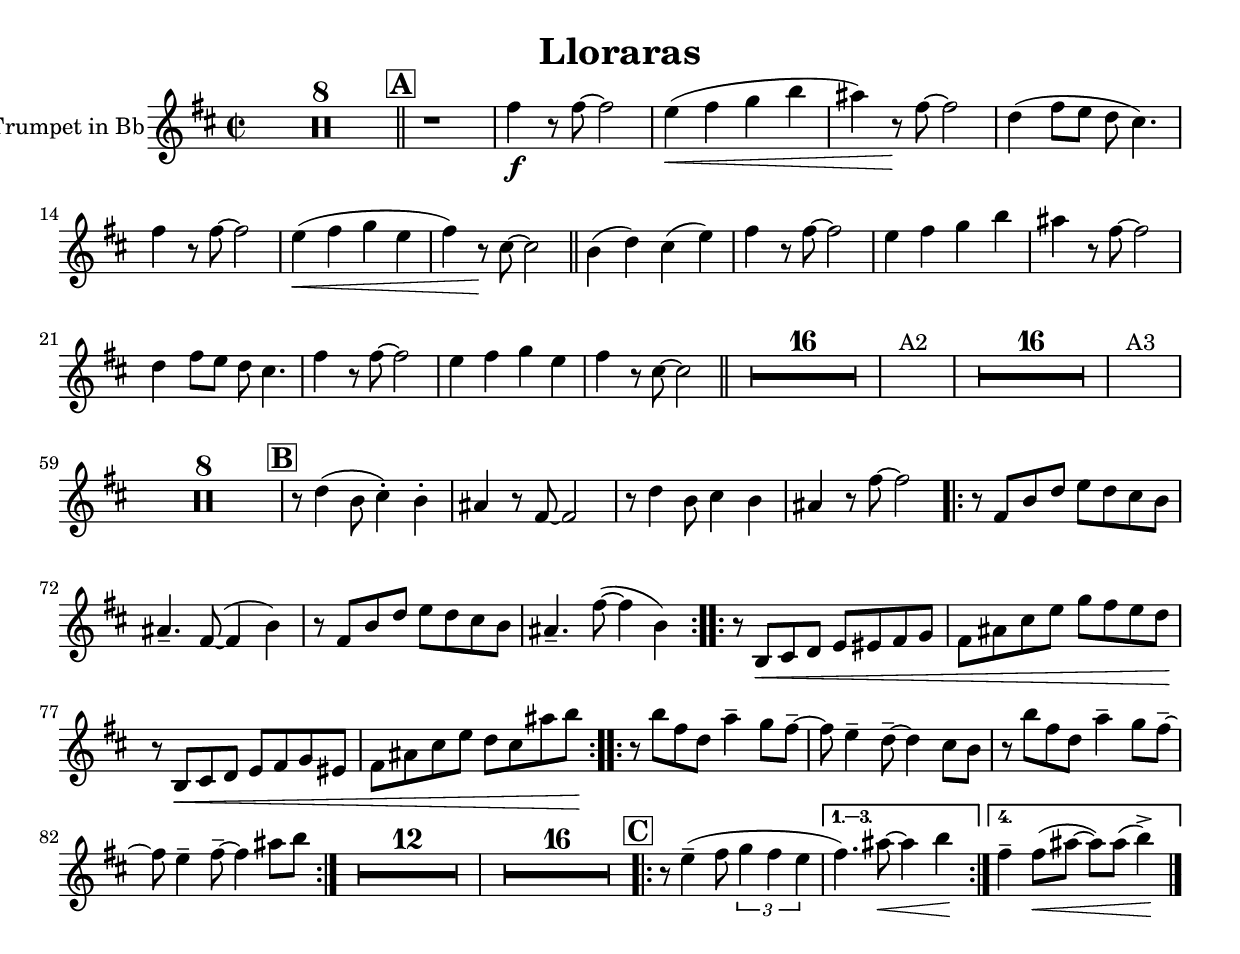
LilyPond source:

\version "2.18.2"

\header {
  title = "Lloraras"
}

global = {
  \set Score.markFormatter = #format-mark-box-letters
  \key a \minor
  \time 2/2
}

trumpetBb = \relative c'' {
  \global
  \compressFullBarRests
  \transposition bes
  R1*8 | \bar "||"
  \mark \default
  r1 | e4\f r8 e~ e2 | d4\<( e f a | gis4) r8\! e8~ e2 | c4( e8 d c b4.) |
       e4 r8 e~ e2 | d4\<( e f d | e4) r8\! b8~ b2 | \bar "||"
  a4( c) b( d) | e4 r8 e~ e2 | d4 e f a | gis4 r8 e8~ e2 | c4 e8 d c b4. |
             e4 r8 e~ e2 | d4 e f d | e4 r8 b8~ b2 \bar "||"
  R1*16 |
  s1^"A2"|
  R1*16 |
  s1^"A3"|
  R1*8 |
  \repeat volta 2
  \mark \default
  {r8 c4( a8 b4)-. a-. | gis r8 e~ e2 | r8 c'4 a8 b4 a | gis r8 e'~ e2 | }
  \repeat volta 2
  {r8 e, a c d c b a | gis4.-- e8~( e4 a) | r8 e a c d c b a | gis4.-- e'8~( e4 a,)}
  \repeat volta 2
  {r8 a,\< b c d dis e f | e gis b d f e d c\! | r8 a,\< b c d e f dis | e gis b d c b gis' a\!}
  \repeat volta 2
  {r8 a e c g'4-- f8 e~-- | e d4-- c8~-- c4 b8 a | r a' e c g'4-- f8 e~-- | e d4-- e8~-- e4 gis8 a |}
  R1*12 R1*16 |
  \mark \default
  \repeat volta 4
  {r8 d,4--( e8 \tuplet 3/2 {f4 e d} |}
  \alternative
  {
    {e4.) gis8~\< gis4 a\! |}
    {e4-- e8(\< gis8~ gis) gis( a4)\!-> | \bar "|."}
  }
  
  
  
  
  
}

\score {
  \new Staff \with {
    instrumentName = "Trumpet in Bb"
    midiInstrument = "trumpet"
  } \transpose a b { \trumpetBb }
  \layout { }
  \midi {
    \tempo 4=100
  }
}
